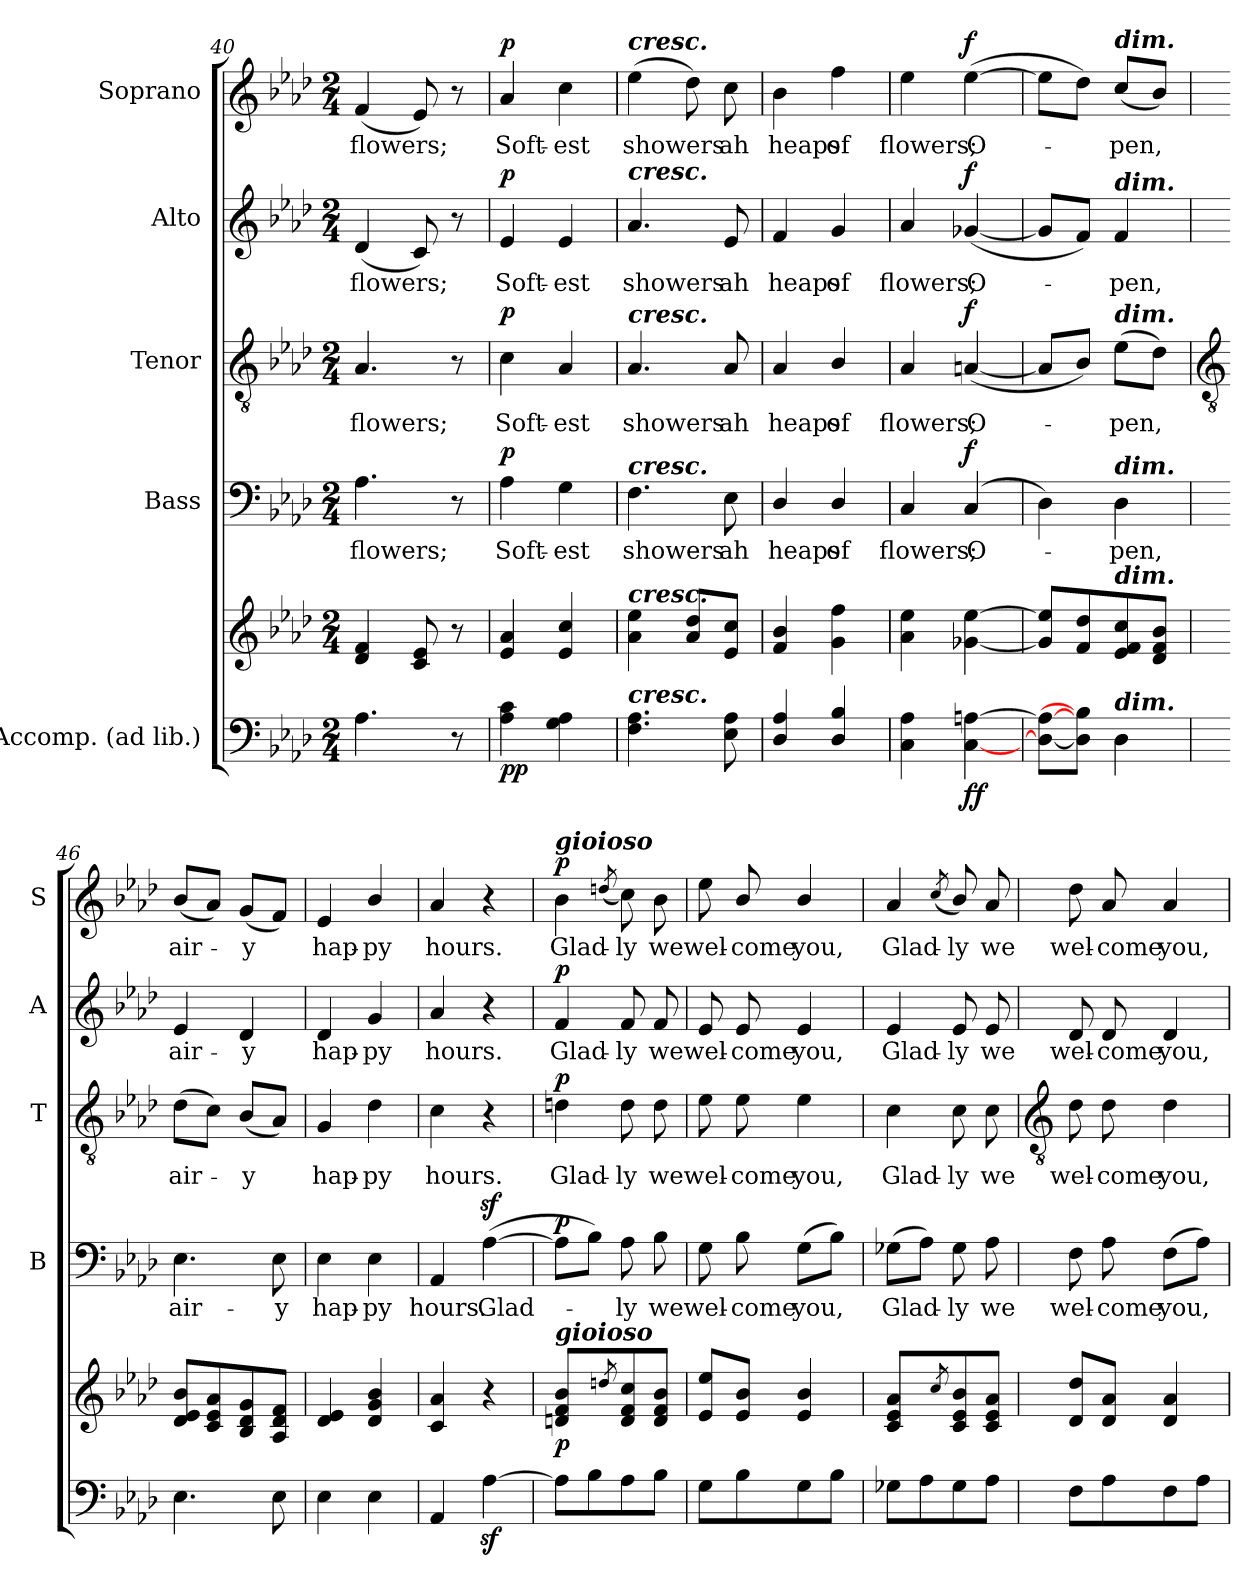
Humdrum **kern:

**kern	**kern	**dynam	**kern	**text	**dynam	**kern	**text	**dynam	**kern	**text	**dynam	**kern	**text	**dynam
*part5	*part5	*part5	*part4	*part4	*part4	*part3	*part3	*part3	*part2	*part2	*part2	*part1	*part1	*part1
*staff6	*staff5	*staff5/6	*staff4	*staff4	*staff4	*staff3	*staff3	*staff3	*staff2	*staff2	*staff2	*staff1	*staff1	*staff1
*I"Accomp. (ad lib.)	*	*	*I"Bass	*	*	*I"Tenor	*	*	*I"Alto	*	*	*I"Soprano	*	*
*	*	*	*I'B	*	*	*I'T	*	*	*I'A	*	*	*I'S	*	*
*clefF4	*clefG2	*	*clefF4	*	*	*clefGv2	*	*	*clefG2	*	*	*clefG2	*	*
*k[b-e-a-d-]	*k[b-e-a-d-]	*	*k[b-e-a-d-]	*	*	*k[b-e-a-d-]	*	*	*k[b-e-a-d-]	*	*	*k[b-e-a-d-]	*	*
*A-:	*A-:	*	*A-:	*	*	*A-:	*	*	*A-:	*	*	*A-:	*	*
*M2/4	*M2/4	*	*M2/4	*	*	*M2/4	*	*	*M2/4	*	*	*M2/4	*	*
=40	=40	=40	=40	=40	=40	=40	=40	=40	=40	=40	=40	=40	=40	=40
!	!	!	!	!LO:LY:b	!	!	!LO:LY:b	!	!	!LO:LY:b	!	!	!LO:LY:b	!
4.A-	4d- 4f	.	4.A-	flowers;	.	4.A-	flowers;	.	(<4d-	flowers;	.	(<4f	flowers;	.
.	8c 8e-	.	.	.	.	.	.	.	8c)	.	.	8e-)	.	.
8r	8r	.	8r	.	.	8r	.	.	8r	.	.	8r	.	.
=41	=41	=41	=41	=41	=41	=41	=41	=41	=41	=41	=41	=41	=41	=41
!	!	!LO:DY:b=2	!	!LO:LY:b	!	!	!LO:LY:b	!	!	!LO:LY:b	!	!	!LO:LY:b	!
!	!	!LO:DY:n=1:b	!	!	!LO:DY:b	!	!	!LO:DY:b	!	!	!LO:DY:b	!	!	!LO:DY:b
4A- 4c	4e- 4a-	p p	4A-	Soft-	p	4c	Soft-	p	4e-	Soft-	p	4a-	Soft-	p
!	!	!	!	!LO:LY:b	!	!	!LO:LY:b	!	!	!LO:LY:b	!	!	!LO:LY:b	!
4G 4A-	4e- 4cc	.	4G	-est	.	4A-	-est	.	4e-	-est	.	4cc	-est	.
=42	=42	=42	=42	=42	=42	=42	=42	=42	=42	=42	=42	=42	=42	=42
!	!	!	!	!	!	!	!	!	!	!	!	!LO:TX:a:Bi:t=cresc.	!	!
!	!	!	!	!	!	!	!	!	!LO:TX:a:Bi:t=cresc.	!	!	!	!	!
!	!	!	!	!	!	!LO:TX:a:Bi:t=cresc.	!	!	!	!	!	!	!	!
!	!	!	!LO:TX:a:Bi:t=cresc.	!	!	!	!	!	!	!	!	!	!	!
!	!LO:TX:a:Bi:t=cresc.	!	!	!	!	!	!	!	!	!	!	!	!	!
!LO:TX:a:Bi:t=cresc.	!	!	!	!	!	!	!	!	!	!	!	!	!	!
!	!	!	!	!LO:LY:b	!	!	!LO:LY:b	!	!	!LO:LY:b	!	!	!LO:LY:b	!
4.F 4.A-	4a- 4ee-	.	4.F	showers	.	4.A-	showers	.	4.a-	showers	.	(>4ee-	showers	.
.	8a- 8dd-L	.	.	.	.	.	.	.	.	.	.	8dd-)	.	.
!	!	!	!	!LO:LY:b	!	!	!LO:LY:b	!	!	!LO:LY:b	!	!	!LO:LY:b	!
8E- 8A-	8e- 8ccJ	.	8E-	ah	.	8A-	ah	.	8e-	ah	.	8cc	ah	.
=43	=43	=43	=43	=43	=43	=43	=43	=43	=43	=43	=43	=43	=43	=43
!	!	!	!	!LO:LY:b	!	!	!LO:LY:b	!	!	!LO:LY:b	!	!	!LO:LY:b	!
4D-/ 4A-/	4f 4b-	.	4D-/	heaps	.	4A-	heaps	.	4f	heaps	.	4b-	heaps	.
!	!	!	!	!LO:LY:b	!	!	!LO:LY:b	!	!	!LO:LY:b	!	!	!LO:LY:b	!
4D-/ 4B-/	4g 4ff	.	4D-/	of	.	4B-/	of	.	4g	of	.	4ff	of	.
=44	=44	=44	=44	=44	=44	=44	=44	=44	=44	=44	=44	=44	=44	=44
!	!	!	!	!LO:LY:b	!	!	!LO:LY:b	!	!	!LO:LY:b	!	!	!LO:LY:b	!
4C 4A-	4a- 4ee-	.	4C	flowers;	.	4A-	flowers;	.	4a-	flowers;	.	4ee-	flowers;	.
!	!	!LO:DY:b=2	!	!LO:LY:b	!	!	!LO:LY:b	!	!	!LO:LY:b	!	!	!LO:LY:b	!
!	!	!LO:DY:n=1:b	!	!	!LO:DY:b	!	!	!LO:DY:b	!	!	!LO:DY:b	!	!	!LO:DY:b
[4C [4An	[4g-X [4ee-	f f	(<4C	O-	f	(<[4An	O-	f	(<[4g-X	O-	f	(>[4ee-	O-	f
=45	=45	=45	=45	=45	=45	=45	=45	=45	=45	=45	=45	=45	=45	=45
8D-_ 8A_L	8g-] 8ee-]L	.	4D-)	.	.	8AL]	.	.	8g-L]	.	.	8ee-L]	.	.
8D-] 8B-]J	8f 8dd-	.	.	.	.	8B-J)	.	.	8fJ)	.	.	8dd-J)	.	.
!	!	!	!	!	!	!	!	!	!	!	!	!LO:TX:a:Bi:t=dim.	!	!
!	!	!	!	!	!	!	!	!	!LO:TX:a:Bi:t=dim.	!	!	!	!	!
!	!	!	!	!	!	!LO:TX:a:Bi:t=dim.	!	!	!	!	!	!	!	!
!	!	!	!LO:TX:a:Bi:t=dim.	!	!	!	!	!	!	!	!	!	!	!
!	!LO:TX:a:Bi:t=dim.	!	!	!	!	!	!	!	!	!	!	!	!	!
!LO:TX:a:Bi:t=dim.	!	!	!	!	!	!	!	!	!	!	!	!	!	!
!	!	!	!	!LO:LY:b	!	!	!LO:LY:b	!	!	!LO:LY:b	!	!	!LO:LY:b	!
4D-	8e- 8f 8cc	.	4D-	pen,	.	(>8e-L	pen,	.	4f	pen,	.	(>8ccL	pen,	.
.	8d- 8f 8b-J	.	.	.	.	8d-J)	.	.	.	.	.	8b-/J)	.	.
!!LO:LB:g=z
=46	=46	=46	=46	=46	=46	=46	=46	=46	=46	=46	=46	=46	=46	=46
*	*	*	*	*	*	*clefGv2	*	*	*	*	*	*	*	*
!	!	!	!	!LO:LY:b	!	!	!LO:LY:b	!	!	!LO:LY:b	!	!	!LO:LY:b	!
4.E-	8d- 8e- 8b-L	.	4.E-	air-	.	(>8d-L	air-	.	4e-	air-	.	(<8b-L	air-	.
.	8c 8e- 8a-	.	.	.	.	8cJ)	.	.	.	.	.	8a-J)	.	.
!	!	!	!	!	!	!	!LO:LY:b	!	!	!LO:LY:b	!	!	!LO:LY:b	!
.	8B- 8d- 8g	.	.	.	.	(<8B-/L	y	.	4d-	-y	.	(<8gL	y	.
!	!	!	!	!LO:LY:b	!	!	!	!	!	!	!	!	!	!
8E-	8A- 8d- 8fJ	.	8E-	-y	.	8A-J)	.	.	.	.	.	8fJ)	.	.
=47	=47	=47	=47	=47	=47	=47	=47	=47	=47	=47	=47	=47	=47	=47
!	!	!	!	!LO:LY:b	!	!	!LO:LY:b	!	!	!LO:LY:b	!	!	!LO:LY:b	!
4E-	4d- 4e-	.	4E-	hap-	.	4G	hap-	.	4d-	hap-	.	4e-	hap-	.
!	!	!	!	!LO:LY:b	!	!	!LO:LY:b	!	!	!LO:LY:b	!	!	!LO:LY:b	!
4E-	4d-/ 4g/ 4b-/	.	4E-	-py	.	4d-	-py	.	4g	-py	.	4b-/	-py	.
=48	=48	=48	=48	=48	=48	=48	=48	=48	=48	=48	=48	=48	=48	=48
!	!	!	!	!LO:LY:b	!	!	!LO:LY:b	!	!	!LO:LY:b	!	!	!LO:LY:b	!
4AA-	4c 4a-	.	4AA-	hours.	.	4c	hours.	.	4a-	hours.	.	4a-	hours.	.
!	!	!	!	!LO:LY:b	!	!	!	!	!	!	!	!	!	!
[4A-z>	4r	.	(>[4A-z<	Glad-	.	4r	.	.	4r	.	.	4r	.	.
=49	=49	=49	=49	=49	=49	=49	=49	=49	=49	=49	=49	=49	=49	=49
!	!	!	!	!	!	!	!	!	!	!	!	!LO:TX:a:Bi:t=gioioso	!	!
!	!LO:TX:a:Bi:t=gioioso	!	!	!	!	!	!	!	!	!	!	!	!	!
!	!	!LO:DY:b	!	!	!LO:DY:b	!	!LO:LY:b	!LO:DY:b	!	!LO:LY:b	!LO:DY:b	!	!LO:LY:b	!LO:DY:b
8A-L]	4dn 4f 4b-	p	8A-L]	.	p	4dn	Glad-	p	4f	Glad-	p	4b-	Glad-	p
8B-	.	.	8B-J)	.	.	.	.	.	.	.	.	.	.	.
.	8qddnL	.	.	.	.	.	.	.	.	.	.	(>8qddn	.	.
!	!	!	!	!LO:LY:b	!	!	!LO:LY:b	!	!	!LO:LY:b	!	!	!LO:LY:b	!
8A-	8d 8f 8cc	.	8A-	ly	.	8d	-ly	.	8f	-ly	.	8cc)	-ly	.
!	!	!	!	!LO:LY:b	!	!	!LO:LY:b	!	!	!LO:LY:b	!	!	!LO:LY:b	!
8B-J	8d 8f 8b-J	.	8B-	we	.	8d	we	.	8f	we	.	8b-	we	.
=50	=50	=50	=50	=50	=50	=50	=50	=50	=50	=50	=50	=50	=50	=50
!	!	!	!	!LO:LY:b	!	!	!LO:LY:b	!	!	!LO:LY:b	!	!	!LO:LY:b	!
8GL	8e- 8ee-L	.	8G	wel-	.	8e-	wel-	.	8e-	wel-	.	8ee-	wel-	.
!	!	!	!	!LO:LY:b	!	!	!LO:LY:b	!	!	!LO:LY:b	!	!	!LO:LY:b	!
8B-	8e-/ 8b-/J	.	8B-	-come	.	8e-	-come	.	8e-	-come	.	8b-/	-come	.
!	!	!	!	!LO:LY:b	!	!	!LO:LY:b	!	!	!LO:LY:b	!	!	!LO:LY:b	!
8G	4e-/ 4b-/	.	(>8GL	you,	.	4e-	you,	.	4e-	you,	.	4b-/	you,	.
8B-J	.	.	8B-J)	.	.	.	.	.	.	.	.	.	.	.
=51	=51	=51	=51	=51	=51	=51	=51	=51	=51	=51	=51	=51	=51	=51
!	!	!	!	!LO:LY:b	!	!	!LO:LY:b	!	!	!LO:LY:b	!	!	!LO:LY:b	!
8G-XL	4c 4e- 4a-	.	(>8G-XL	Glad-	.	4c	Glad-	.	4e-	Glad-	.	4a-	Glad-	.
8A-	.	.	8A-J)	.	.	.	.	.	.	.	.	.	.	.
.	8qcc/L	.	.	.	.	.	.	.	.	.	.	(<8qcc/	.	.
!	!	!	!	!LO:LY:b	!	!	!LO:LY:b	!	!	!LO:LY:b	!	!	!LO:LY:b	!
8G-	8c/ 8e-/ 8b-/	.	8G-	ly	.	8c	-ly	.	8e-	-ly	.	8b-/)	-ly	.
!	!	!	!	!LO:LY:b	!	!	!LO:LY:b	!	!	!LO:LY:b	!	!	!LO:LY:b	!
8A-J	8c 8e- 8a-J	.	8A-	we	.	8c	we	.	8e-	we	.	8a-	we	.
!!LO:LB:g=z
=52	=52	=52	=52	=52	=52	=52	=52	=52	=52	=52	=52	=52	=52	=52
*	*	*	*	*	*	*clefGv2	*	*	*	*	*	*	*	*
!	!	!	!	!LO:LY:b	!	!	!LO:LY:b	!	!	!LO:LY:b	!	!	!LO:LY:b	!
8FL	8d- 8dd-L	.	8F	wel-	.	8d-	wel-	.	8d-	wel-	.	8dd-	wel-	.
!	!	!	!	!LO:LY:b	!	!	!LO:LY:b	!	!	!LO:LY:b	!	!	!LO:LY:b	!
8A-	8d- 8a-J	.	8A-	-come	.	8d-	-come	.	8d-	-come	.	8a-	-come	.
!	!	!	!	!LO:LY:b	!	!	!LO:LY:b	!	!	!LO:LY:b	!	!	!LO:LY:b	!
8F	4d- 4a-	.	(>8FL	you,	.	4d-	you,	.	4d-	you,	.	4a-	you,	.
8A-J	.	.	8A-J)	.	.	.	.	.	.	.	.	.	.	.
=	=	=	=	=	=	=	=	=	=	=	=	=	=	=
*-	*-	*-	*-	*-	*-	*-	*-	*-	*-	*-	*-	*-	*-	*-
